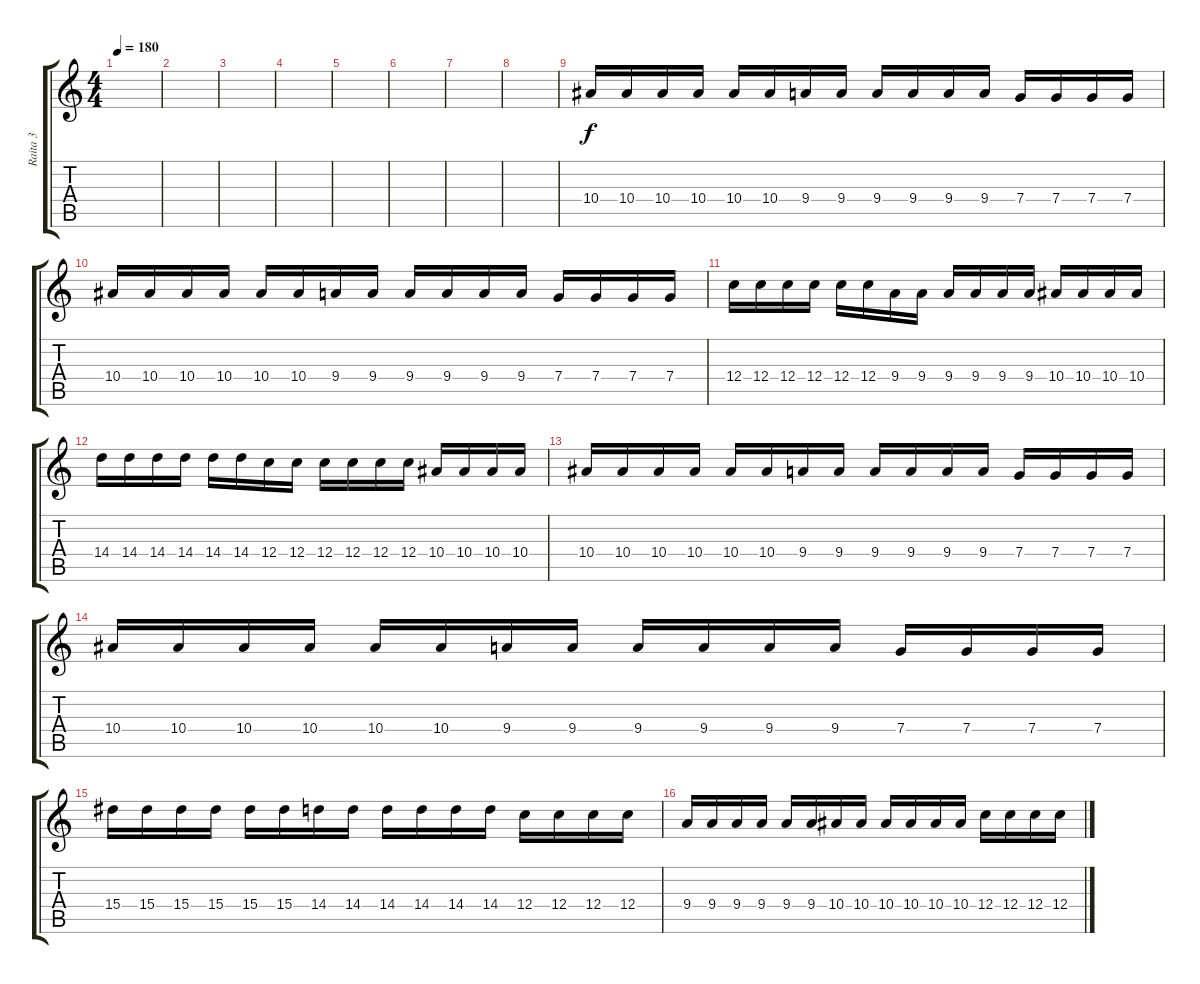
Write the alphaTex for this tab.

\track ("Raita 3" "Raita 3") {instrument distortionguitar}
\staff {score tabs}
\tuning (D4 A3 F3 C3 G2 C2) {hide}
\ts (4 4)
\tempo 180
\clef g2
\ks c
|
|
|
|
|
|
|
|
10.4.16{volume 14 instrument overdrivenguitar} 10.4.16 10.4.16 10.4.16 10.4.16 10.4.16 9.4.16 9.4.16 9.4.16 9.4.16 9.4.16 9.4.16 7.4.16 7.4.16 7.4.16 7.4.16 |
10.4.16 10.4.16 10.4.16 10.4.16 10.4.16 10.4.16 9.4.16 9.4.16 9.4.16 9.4.16 9.4.16 9.4.16 7.4.16 7.4.16 7.4.16 7.4.16 |
12.4.16 12.4.16 12.4.16 12.4.16 12.4.16 12.4.16 9.4.16 9.4.16 9.4.16 9.4.16 9.4.16 9.4.16 10.4.16 10.4.16 10.4.16 10.4.16 |
14.4.16 14.4.16 14.4.16 14.4.16 14.4.16 14.4.16 12.4.16 12.4.16 12.4.16 12.4.16 12.4.16 12.4.16 10.4.16 10.4.16 10.4.16 10.4.16 |
10.4.16 10.4.16 10.4.16 10.4.16 10.4.16 10.4.16 9.4.16 9.4.16 9.4.16 9.4.16 9.4.16 9.4.16 7.4.16 7.4.16 7.4.16 7.4.16 |
10.4.16 10.4.16 10.4.16 10.4.16 10.4.16 10.4.16 9.4.16 9.4.16 9.4.16 9.4.16 9.4.16 9.4.16 7.4.16 7.4.16 7.4.16 7.4.16 |
15.4.16 15.4.16 15.4.16 15.4.16 15.4.16 15.4.16 14.4.16 14.4.16 14.4.16 14.4.16 14.4.16 14.4.16 12.4.16 12.4.16 12.4.16 12.4.16 |
9.4.16 9.4.16 9.4.16 9.4.16 9.4.16 9.4.16 10.4.16 10.4.16 10.4.16 10.4.16 10.4.16 10.4.16 12.4.16 12.4.16 12.4.16 12.4.16
